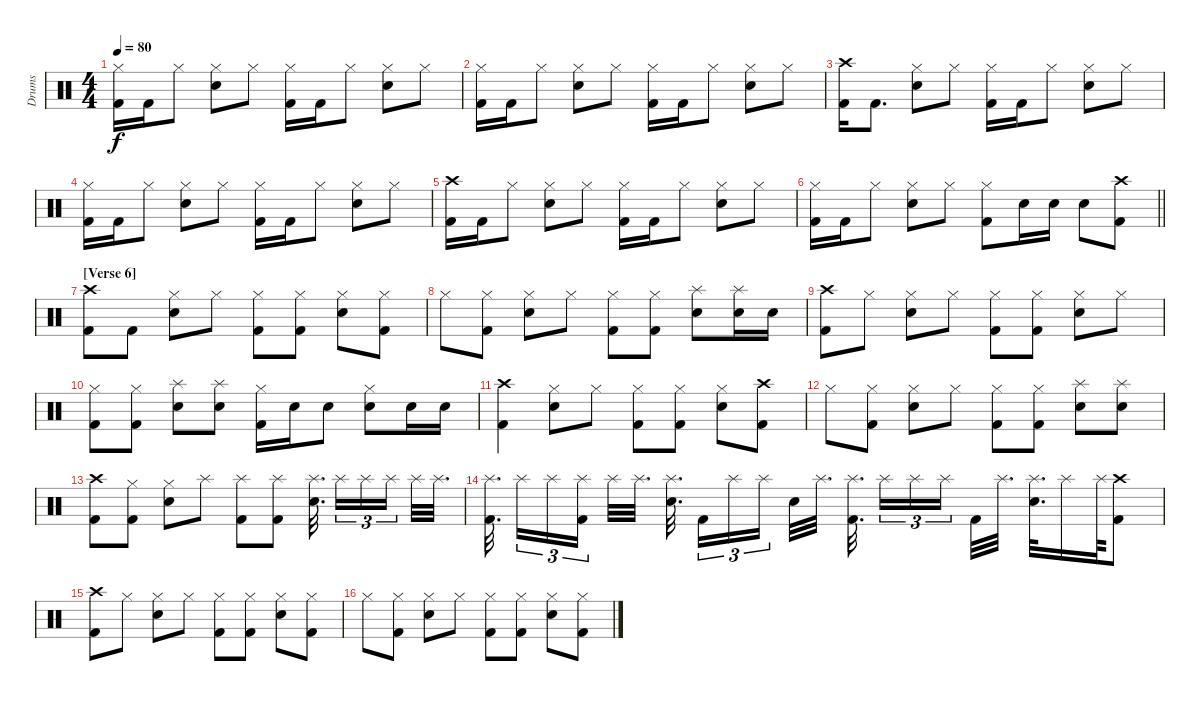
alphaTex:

\track ("Drums         " "Drums     ") {instrument percussion}
\staff {score}
\articulation defaults
\ts (4 4)
\tempo 80
\clef neutral
\ks c
("Kick (hit) 2" "Hi-Hat (closed)").16{dy f} "Kick (hit) 2".16 "Hi-Hat (closed)".8 ("Snare (hit) 2" "Hi-Hat (closed)").8 "Hi-Hat (closed)".8 ("Kick (hit) 2" "Hi-Hat (closed)").16 "Kick (hit) 2".16 "Hi-Hat (closed)".8 ("Snare (hit) 2" "Hi-Hat (closed)").8 "Hi-Hat (closed)".8 |
("Kick (hit) 2" "Hi-Hat (closed)").16 "Kick (hit) 2".16 "Hi-Hat (closed)".8 ("Snare (hit) 2" "Hi-Hat (closed)").8 "Hi-Hat (closed)".8 ("Kick (hit) 2" "Hi-Hat (closed)").16 "Kick (hit) 2".16 "Hi-Hat (closed)".8 ("Snare (hit) 2" "Hi-Hat (closed)").8 "Hi-Hat (closed)".8 |
("Kick (hit) 2" "Crash high (hit)").16 "Kick (hit) 2".8{d} ("Snare (hit) 2" "Hi-Hat (closed)").8 "Hi-Hat (closed)".8 ("Kick (hit) 2" "Hi-Hat (closed)").16 "Kick (hit) 2".16 "Hi-Hat (closed)".8 ("Snare (hit) 2" "Hi-Hat (closed)").8 "Hi-Hat (closed)".8 |
("Kick (hit) 2" "Hi-Hat (closed)").16 "Kick (hit) 2".16 "Hi-Hat (closed)".8 ("Snare (hit) 2" "Hi-Hat (closed)").8 "Hi-Hat (closed)".8 ("Kick (hit) 2" "Hi-Hat (closed)").16 "Kick (hit) 2".16 "Hi-Hat (closed)".8 ("Snare (hit) 2" "Hi-Hat (closed)").8 "Hi-Hat (closed)".8 |
("Kick (hit) 2" "Crash high (hit)").16 "Kick (hit) 2".16 "Hi-Hat (closed)".8 ("Snare (hit) 2" "Hi-Hat (closed)").8 "Hi-Hat (closed)".8 ("Kick (hit) 2" "Hi-Hat (closed)").16 "Kick (hit) 2".16 "Hi-Hat (closed)".8 ("Snare (hit) 2" "Hi-Hat (closed)").8 "Hi-Hat (closed)".8 |
\barLineRight lightlight
("Kick (hit) 2" "Hi-Hat (closed)").16 "Kick (hit) 2".16 "Hi-Hat (closed)".8 ("Snare (hit) 2" "Hi-Hat (closed)").8 "Hi-Hat (closed)".8 ("Kick (hit) 2" "Hi-Hat (closed)").8 "Snare (hit) 2".16 "Snare (hit) 2".16 "Snare (hit) 2".8 ("Kick (hit) 2" "Crash high (hit)").8 |
\section ("" "[Verse 6]")
("Kick (hit) 2" "Crash high (hit)").8 "Kick (hit) 2".8 ("Snare (hit) 2" "Hi-Hat (closed)").8 "Hi-Hat (closed)".8 ("Kick (hit) 2" "Hi-Hat (closed)").8 ("Kick (hit) 2" "Hi-Hat (closed)").8 ("Snare (hit) 2" "Hi-Hat (closed)").8 ("Kick (hit) 2" "Hi-Hat (closed)").8 |
"Hi-Hat (closed)".8 ("Kick (hit) 2" "Hi-Hat (closed)").8 ("Snare (hit) 2" "Hi-Hat (closed)").8 "Hi-Hat (closed)".8 ("Kick (hit) 2" "Hi-Hat (closed)").8 ("Kick (hit) 2" "Hi-Hat (closed)").8 ("Snare (hit) 2" "Splash (hit)").8 ("Snare (hit) 2" "Splash (hit)").16 "Snare (hit) 2".16 |
("Kick (hit) 2" "Crash high (hit)").8 "Hi-Hat (closed)".8 ("Snare (hit) 2" "Hi-Hat (closed)").8 "Hi-Hat (closed)".8 ("Kick (hit) 2" "Hi-Hat (closed)").8 ("Kick (hit) 2" "Hi-Hat (closed)").8 ("Snare (hit) 2" "Hi-Hat (closed)").8 "Hi-Hat (closed)".8 |
("Kick (hit) 2" "Hi-Hat (closed)").8 ("Kick (hit) 2" "Hi-Hat (closed)").8 ("Snare (hit) 2" "Splash (hit)").8 ("Snare (hit) 2" "Splash (hit)").8 ("Kick (hit) 2" "Hi-Hat (closed)").16 "Snare (hit) 2".16 "Snare (hit) 2".8 ("Snare (hit) 2" "Hi-Hat (closed)").8 "Snare (hit) 2".16 "Snare (hit) 2".16 |
("Kick (hit) 2" "Crash high (hit)").4 ("Snare (hit) 2" "Hi-Hat (closed)").8 "Hi-Hat (closed)".8 ("Kick (hit) 2" "Hi-Hat (closed)").8 ("Kick (hit) 2" "Hi-Hat (closed)").8 ("Snare (hit) 2" "Hi-Hat (closed)").8 ("Kick (hit) 2" "Crash high (hit)").8 |
"Hi-Hat (closed)".8 ("Kick (hit) 2" "Hi-Hat (closed)").8 ("Snare (hit) 2" "Hi-Hat (closed)").8 "Hi-Hat (closed)".8 ("Kick (hit) 2" "Hi-Hat (closed)").8 ("Kick (hit) 2" "Hi-Hat (closed)").8 ("Snare (hit) 2" "Splash (hit)").8 ("Snare (hit) 2" "Splash (hit)").8 |
("Kick (hit) 2" "Crash high (hit)").8 ("Kick (hit) 2" "Hi-Hat (closed)").8 ("Snare (hit) 2" "Hi-Hat (closed)").8 "Splash (hit)".8 ("Kick (hit) 2" "Splash (hit)").8 ("Kick (hit) 2" "Splash (hit)").8 ("Snare (hit) 2" "Splash (hit)").32{d} "Splash (hit)".16{tu (3 2)} "Splash (hit)".16{tu (3 2)} "Splash (hit)".16{tu (3 2)} "Splash (hit)".32 "Splash (hit)".32{d} |
("Kick (hit) 2" "Splash (hit)").32{d} "Splash (hit)".16{tu (3 2)} "Splash (hit)".16{tu (3 2)} ("Kick (hit) 2" "Splash (hit)").16{tu (3 2)} "Splash (hit)".32 "Splash (hit)".32{d} ("Snare (hit) 2" "Splash (hit)").32{d} "Kick (hit) 2".16{tu (3 2)} "Splash (hit)".16{tu (3 2)} "Splash (hit)".16{tu (3 2)} "Snare (hit) 2".32 "Splash (hit)".32{d} ("Kick (hit) 2" "Splash (hit)").32{d} "Splash (hit)".16{tu (3 2)} "Splash (hit)".16{tu (3 2)} "Splash (hit)".16{tu (3 2)} "Kick (hit) 2".32 "Splash (hit)".32{d} ("Snare (hit) 2" "Splash (hit)").32{d} "Splash (hit)".16 "Splash (hit)".64 ("Kick (hit) 2" "Crash high (hit)").8 |
("Kick (hit) 2" "Crash high (hit)").8 "Hi-Hat (closed)".8 ("Snare (hit) 2" "Hi-Hat (closed)").8 "Hi-Hat (closed)".8 ("Kick (hit) 2" "Hi-Hat (closed)").8 ("Kick (hit) 2" "Hi-Hat (closed)").8 ("Snare (hit) 2" "Hi-Hat (closed)").8 ("Kick (hit) 2" "Hi-Hat (closed)").8 |
"Hi-Hat (closed)".8 ("Kick (hit) 2" "Hi-Hat (closed)").8 ("Snare (hit) 2" "Hi-Hat (closed)").8 "Hi-Hat (closed)".8 ("Kick (hit) 2" "Hi-Hat (closed)").8 ("Kick (hit) 2" "Hi-Hat (closed)").8 ("Snare (hit) 2" "Hi-Hat (closed)").8 ("Kick (hit) 2" "Hi-Hat (closed)").8
